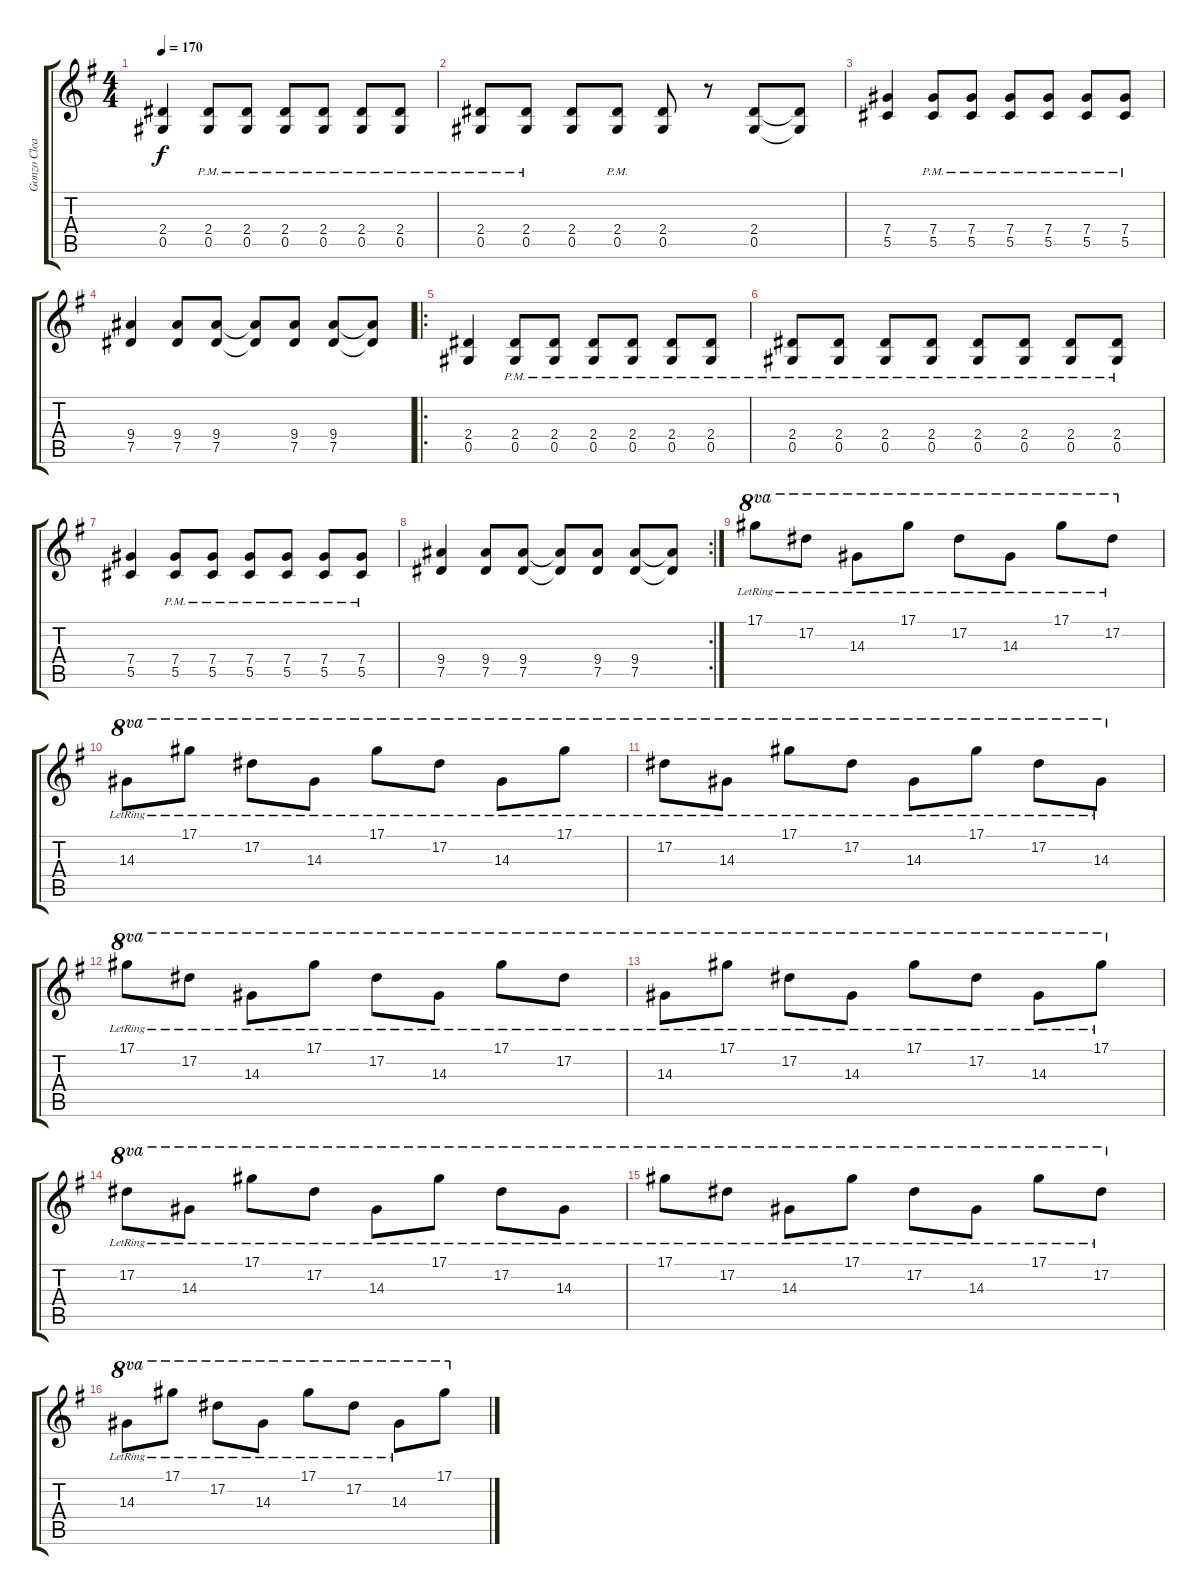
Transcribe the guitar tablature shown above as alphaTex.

\track ("Gonzo Clean" "Gonzo Clea") {instrument electricguitarclean}
\staff {score tabs}
\tuning (Eb4 Bb3 Gb3 Db3 Ab2 Eb2) {hide}
\ts (4 4)
\tempo 170
\clef g2
\ks g
(2.4 0.5).4{dy f} (2.4{pm} 0.5{pm}).8 (2.4{pm} 0.5{pm}).8 (2.4{pm} 0.5{pm}).8 (2.4{pm} 0.5{pm}).8 (2.4{pm} 0.5{pm}).8 (2.4{pm} 0.5{pm}).8 |
(2.4{pm} 0.5{pm}).8 (2.4{pm} 0.5{pm}).8 (2.4 0.5).8 (2.4{pm} 0.5{pm}).8 (2.4 0.5).8 r.8 (2.4 0.5).8 (2.4{t} 0.5{t}).8 |
(7.4 5.5).4 (7.4{pm} 5.5{pm}).8 (7.4{pm} 5.5{pm}).8 (7.4{pm} 5.5{pm}).8 (7.4{pm} 5.5{pm}).8 (7.4{pm} 5.5{pm}).8 (7.4{pm} 5.5{pm}).8 |
(9.4 7.5).4 (9.4 7.5).8 (9.4 7.5).8 (9.4{t} 7.5{t}).8 (9.4 7.5).8 (9.4 7.5).8 (9.4{t} 7.5{t}).8 |
\ro
(2.4 0.5).4 (2.4{pm} 0.5{pm}).8 (2.4{pm} 0.5{pm}).8 (2.4{pm} 0.5{pm}).8 (2.4{pm} 0.5{pm}).8 (2.4{pm} 0.5{pm}).8 (2.4{pm} 0.5{pm}).8 |
(2.4{pm} 0.5{pm}).8 (2.4{pm} 0.5{pm}).8 (2.4{pm} 0.5{pm}).8 (2.4{pm} 0.5{pm}).8 (2.4{pm} 0.5{pm}).8 (2.4{pm} 0.5{pm}).8 (2.4{pm} 0.5{pm}).8 (2.4{pm} 0.5{pm}).8 |
(7.4 5.5).4 (7.4{pm} 5.5{pm}).8 (7.4{pm} 5.5{pm}).8 (7.4{pm} 5.5{pm}).8 (7.4{pm} 5.5{pm}).8 (7.4{pm} 5.5{pm}).8 (7.4{pm} 5.5{pm}).8 |
\rc 2
(9.4 7.5).4 (9.4 7.5).8 (9.4 7.5).8 (9.4{t} 7.5{t}).8 (9.4 7.5).8 (9.4 7.5).8 (9.4{t} 7.5{t}).8 |
17.1{lr}.8{ot 8va} 17.2{lr}.8{ot 8va} 14.3{lr}.8{ot 8va} 17.1{lr}.8{ot 8va} 17.2{lr}.8{ot 8va} 14.3{lr}.8{ot 8va} 17.1{lr}.8{ot 8va} 17.2{lr}.8{ot 8va} |
14.3{lr}.8{ot 8va} 17.1{lr}.8{ot 8va} 17.2{lr}.8{ot 8va} 14.3{lr}.8{ot 8va} 17.1{lr}.8{ot 8va} 17.2{lr}.8{ot 8va} 14.3{lr}.8{ot 8va} 17.1{lr}.8{ot 8va} |
17.2{lr}.8{ot 8va} 14.3{lr}.8{ot 8va} 17.1{lr}.8{ot 8va} 17.2{lr}.8{ot 8va} 14.3{lr}.8{ot 8va} 17.1{lr}.8{ot 8va} 17.2{lr}.8{ot 8va} 14.3{lr}.8{ot 8va} |
17.1{lr}.8{ot 8va} 17.2{lr}.8{ot 8va} 14.3{lr}.8{ot 8va} 17.1{lr}.8{ot 8va} 17.2{lr}.8{ot 8va} 14.3{lr}.8{ot 8va} 17.1{lr}.8{ot 8va} 17.2{lr}.8{ot 8va} |
14.3{lr}.8{ot 8va} 17.1{lr}.8{ot 8va} 17.2{lr}.8{ot 8va} 14.3{lr}.8{ot 8va} 17.1{lr}.8{ot 8va} 17.2{lr}.8{ot 8va} 14.3{lr}.8{ot 8va} 17.1{lr}.8{ot 8va} |
17.2{lr}.8{ot 8va} 14.3{lr}.8{ot 8va} 17.1{lr}.8{ot 8va} 17.2{lr}.8{ot 8va} 14.3{lr}.8{ot 8va} 17.1{lr}.8{ot 8va} 17.2{lr}.8{ot 8va} 14.3{lr}.8{ot 8va} |
17.1{lr}.8{ot 8va} 17.2{lr}.8{ot 8va} 14.3{lr}.8{ot 8va} 17.1{lr}.8{ot 8va} 17.2{lr}.8{ot 8va} 14.3{lr}.8{ot 8va} 17.1{lr}.8{ot 8va} 17.2{lr}.8{ot 8va} |
14.3{lr}.8{ot 8va} 17.1{lr}.8{ot 8va} 17.2{lr}.8{ot 8va} 14.3{lr}.8{ot 8va} 17.1{lr}.8{ot 8va} 17.2{lr}.8{ot 8va} 14.3{lr}.8{ot 8va} 17.1.8{ot 8va}
